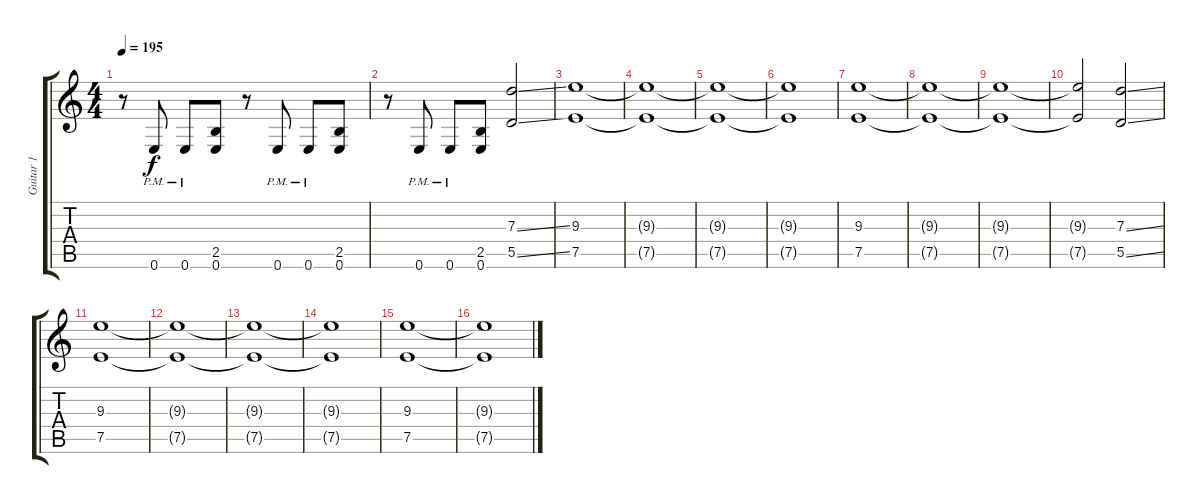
\track ("Guitar 1" "Guitar 1") {instrument distortionguitar}
\staff {score tabs}
\tuning (E4 B3 G3 D3 A2 E2) {hide}
\ts (4 4)
\tempo 195
\clef g2
\ks c
r.8{dy f} 0.6{pm}.8 0.6{pm}.8 (2.5 0.6).8 r.8 0.6{pm}.8 0.6{pm}.8 (2.5 0.6).8 |
r.8 0.6{pm}.8 0.6{pm}.8 (2.5 0.6).8 (7.3{ss} 5.5{ss}).2 |
(9.3 7.5).1 |
(9.3{t} 7.5{t}).1 |
(9.3{t} 7.5{t}).1 |
(9.3{t} 7.5{t}).1 |
(9.3 7.5).1 |
(9.3{t} 7.5{t}).1 |
(9.3{t} 7.5{t}).1 |
(9.3{t} 7.5{t}).2 (7.3{ss} 5.5{ss}).2 |
(9.3 7.5).1 |
(9.3{t} 7.5{t}).1 |
(9.3{t} 7.5{t}).1 |
(9.3{t} 7.5{t}).1 |
(9.3 7.5).1 |
(9.3{t} 7.5{t}).1
